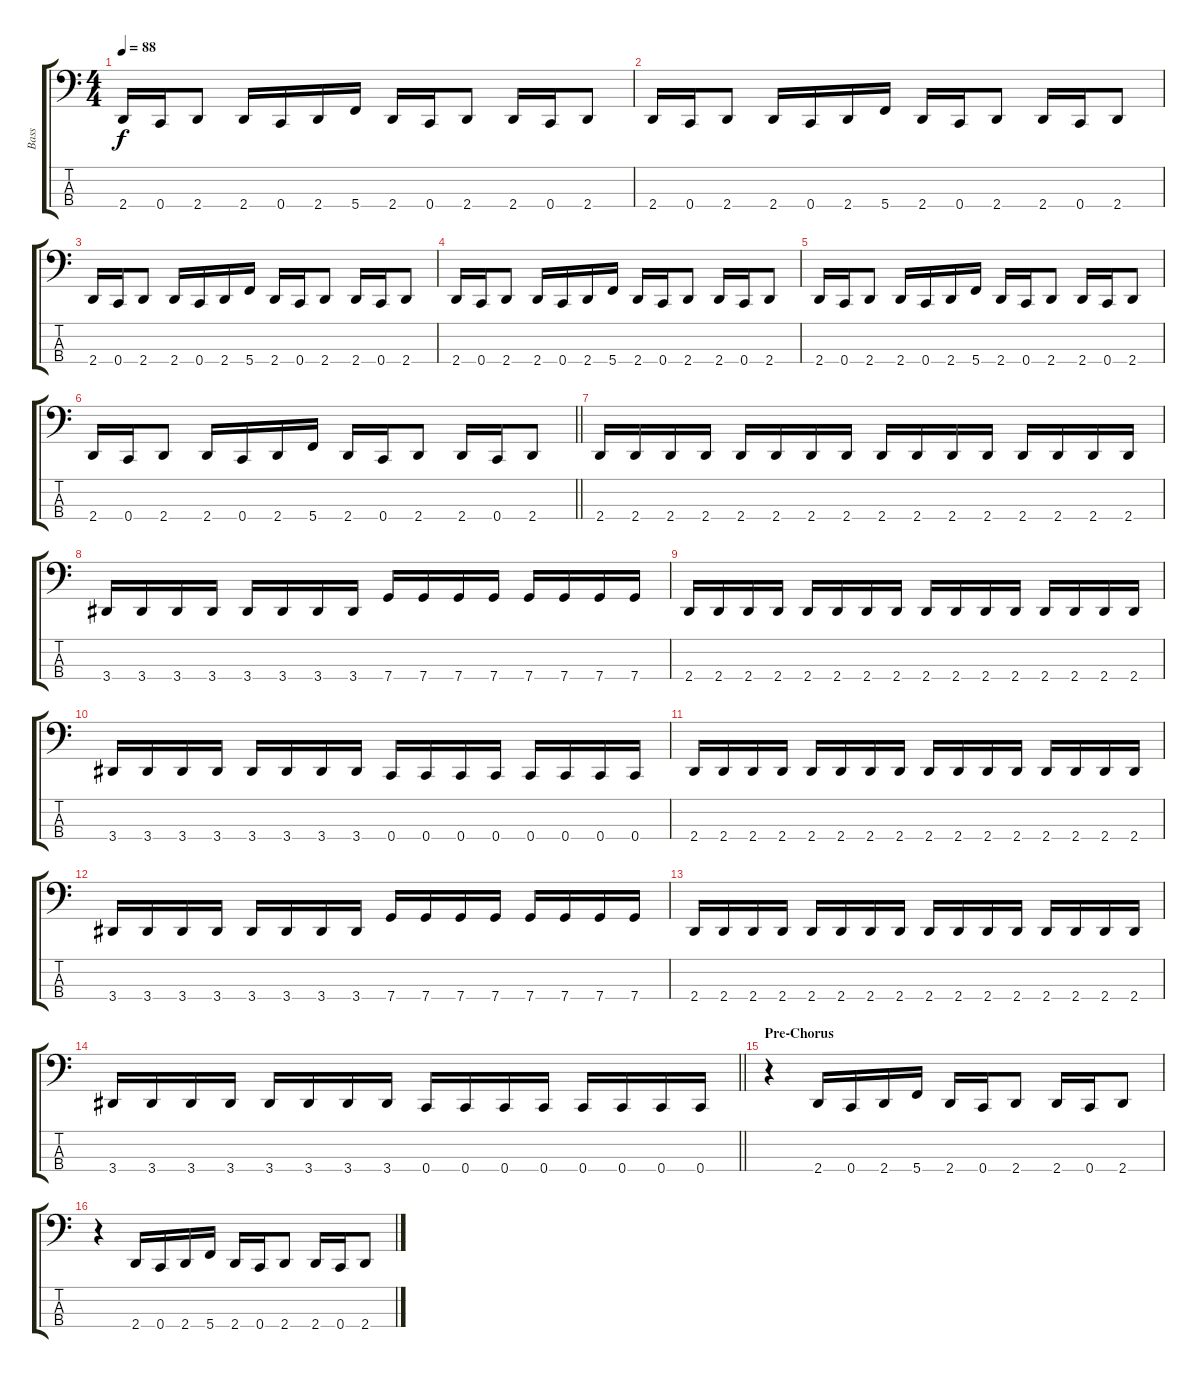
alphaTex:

\track ("Bass" "Bass") {instrument electricbassfinger}
\staff {score tabs}
\tuning (F2 C2 G1 C1) {hide}
\ts (4 4)
\tempo 88
\clef f4
\ks c
2.4.16{dy f} 0.4.16 2.4.8 2.4.16 0.4.16 2.4.16 5.4.16 2.4.16 0.4.16 2.4.8 2.4.16 0.4.16 2.4.8 |
2.4.16 0.4.16 2.4.8 2.4.16 0.4.16 2.4.16 5.4.16 2.4.16 0.4.16 2.4.8 2.4.16 0.4.16 2.4.8 |
2.4.16 0.4.16 2.4.8 2.4.16 0.4.16 2.4.16 5.4.16 2.4.16 0.4.16 2.4.8 2.4.16 0.4.16 2.4.8 |
2.4.16 0.4.16 2.4.8 2.4.16 0.4.16 2.4.16 5.4.16 2.4.16 0.4.16 2.4.8 2.4.16 0.4.16 2.4.8 |
2.4.16 0.4.16 2.4.8 2.4.16 0.4.16 2.4.16 5.4.16 2.4.16 0.4.16 2.4.8 2.4.16 0.4.16 2.4.8 |
\barLineRight lightlight
2.4.16 0.4.16 2.4.8 2.4.16 0.4.16 2.4.16 5.4.16 2.4.16 0.4.16 2.4.8 2.4.16 0.4.16 2.4.8 |
2.4.16{instrument electricbassfinger} 2.4.16 2.4.16 2.4.16 2.4.16 2.4.16 2.4.16 2.4.16 2.4.16 2.4.16 2.4.16 2.4.16 2.4.16 2.4.16 2.4.16 2.4.16 |
3.4.16 3.4.16 3.4.16 3.4.16 3.4.16 3.4.16 3.4.16 3.4.16 7.4.16 7.4.16 7.4.16 7.4.16 7.4.16 7.4.16 7.4.16 7.4.16 |
2.4.16 2.4.16 2.4.16 2.4.16 2.4.16 2.4.16 2.4.16 2.4.16 2.4.16 2.4.16 2.4.16 2.4.16 2.4.16 2.4.16 2.4.16 2.4.16 |
3.4.16 3.4.16 3.4.16 3.4.16 3.4.16 3.4.16 3.4.16 3.4.16 0.4.16 0.4.16 0.4.16 0.4.16 0.4.16 0.4.16 0.4.16 0.4.16 |
2.4.16 2.4.16 2.4.16 2.4.16 2.4.16 2.4.16 2.4.16 2.4.16 2.4.16 2.4.16 2.4.16 2.4.16 2.4.16 2.4.16 2.4.16 2.4.16 |
3.4.16 3.4.16 3.4.16 3.4.16 3.4.16 3.4.16 3.4.16 3.4.16 7.4.16 7.4.16 7.4.16 7.4.16 7.4.16 7.4.16 7.4.16 7.4.16 |
2.4.16 2.4.16 2.4.16 2.4.16 2.4.16 2.4.16 2.4.16 2.4.16 2.4.16 2.4.16 2.4.16 2.4.16 2.4.16 2.4.16 2.4.16 2.4.16 |
\barLineRight lightlight
3.4.16 3.4.16 3.4.16 3.4.16 3.4.16 3.4.16 3.4.16 3.4.16 0.4.16 0.4.16 0.4.16 0.4.16 0.4.16 0.4.16 0.4.16 0.4.16 |
\section ("" "Pre-Chorus")
r.4{instrument electricbassfinger} 2.4.16 0.4.16 2.4.16 5.4.16 2.4.16 0.4.16 2.4.8 2.4.16 0.4.16 2.4.8 |
r.4 2.4.16 0.4.16 2.4.16 5.4.16 2.4.16 0.4.16 2.4.8 2.4.16 0.4.16 2.4.8
